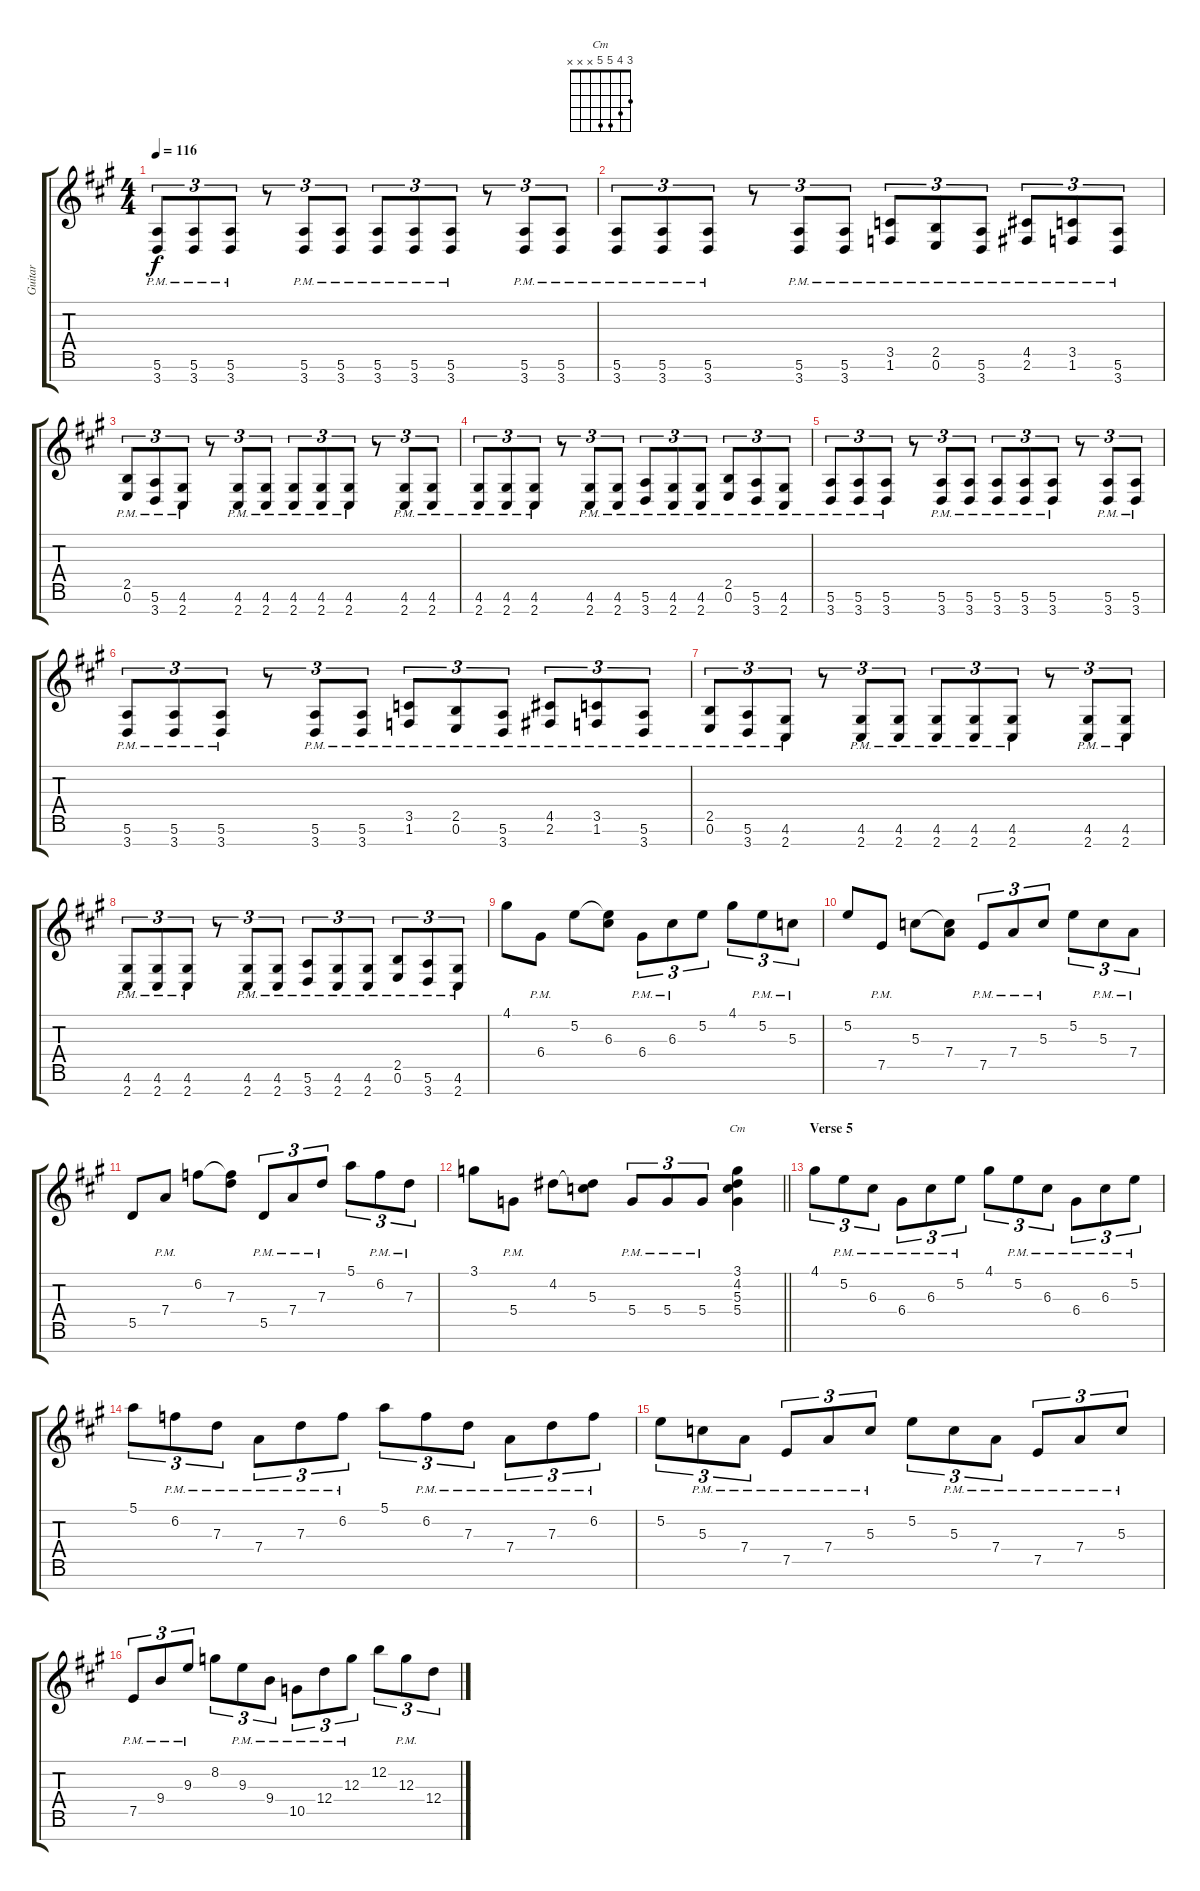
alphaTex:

\track ("Guitar" "Guitar") {instrument distortionguitar}
\staff {score tabs}
\tuning (E4 B3 G3 D3 A2 E2 B1) {hide}
\chord ("Cm" 3 4 5 5 x x x)
\ts (4 4)
\tempo 116
\clef g2
\ks a
(5.6{pm} 3.7{pm}).8{tu (3 2) dy f} (5.6{pm} 3.7{pm}).8{tu (3 2)} (5.6{pm} 3.7{pm}).8{tu (3 2)} r.8{tu (3 2)} (5.6{pm} 3.7{pm}).8{tu (3 2)} (5.6{pm} 3.7{pm}).8{tu (3 2)} (5.6{pm} 3.7{pm}).8{tu (3 2)} (5.6{pm} 3.7{pm}).8{tu (3 2)} (5.6{pm} 3.7{pm}).8{tu (3 2)} r.8{tu (3 2)} (5.6{pm} 3.7{pm}).8{tu (3 2)} (5.6{pm} 3.7{pm}).8{tu (3 2)} |
(5.6{pm} 3.7{pm}).8{tu (3 2)} (5.6{pm} 3.7{pm}).8{tu (3 2)} (5.6{pm} 3.7{pm}).8{tu (3 2)} r.8{tu (3 2)} (5.6{pm} 3.7{pm}).8{tu (3 2)} (5.6{pm} 3.7{pm}).8{tu (3 2)} (3.5{pm} 1.6{pm}).8{tu (3 2)} (2.5{pm} 0.6{pm}).8{tu (3 2)} (5.6{pm} 3.7{pm}).8{tu (3 2)} (4.5{pm} 2.6{pm}).8{tu (3 2)} (3.5{pm} 1.6{pm}).8{tu (3 2)} (5.6{pm} 3.7{pm}).8{tu (3 2)} |
(2.5 0.6{pm}).8{tu (3 2)} (5.6 3.7{pm}).8{tu (3 2)} (4.6{pm} 2.7{pm}).8{tu (3 2)} r.8{tu (3 2)} (4.6{pm} 2.7{pm}).8{tu (3 2)} (4.6{pm} 2.7{pm}).8{tu (3 2)} (4.6{pm} 2.7{pm}).8{tu (3 2)} (4.6{pm} 2.7{pm}).8{tu (3 2)} (4.6{pm} 2.7{pm}).8{tu (3 2)} r.8{tu (3 2)} (4.6{pm} 2.7{pm}).8{tu (3 2)} (4.6{pm} 2.7{pm}).8{tu (3 2)} |
(4.6{pm} 2.7{pm}).8{tu (3 2)} (4.6{pm} 2.7{pm}).8{tu (3 2)} (4.6{pm} 2.7{pm}).8{tu (3 2)} r.8{tu (3 2)} (4.6{pm} 2.7{pm}).8{tu (3 2)} (4.6{pm} 2.7{pm}).8{tu (3 2)} (5.6{pm} 3.7{pm}).8{tu (3 2)} (4.6{pm} 2.7{pm}).8{tu (3 2)} (4.6{pm} 2.7{pm}).8{tu (3 2)} (2.5{pm} 0.6{pm}).8{tu (3 2)} (5.6{pm} 3.7{pm}).8{tu (3 2)} (4.6{pm} 2.7{pm}).8{tu (3 2)} |
(5.6{pm} 3.7{pm}).8{tu (3 2)} (5.6{pm} 3.7{pm}).8{tu (3 2)} (5.6{pm} 3.7{pm}).8{tu (3 2)} r.8{tu (3 2)} (5.6{pm} 3.7{pm}).8{tu (3 2)} (5.6{pm} 3.7{pm}).8{tu (3 2)} (5.6{pm} 3.7{pm}).8{tu (3 2)} (5.6{pm} 3.7{pm}).8{tu (3 2)} (5.6{pm} 3.7{pm}).8{tu (3 2)} r.8{tu (3 2)} (5.6{pm} 3.7{pm}).8{tu (3 2)} (5.6{pm} 3.7{pm}).8{tu (3 2)} |
(5.6{pm} 3.7{pm}).8{tu (3 2)} (5.6{pm} 3.7{pm}).8{tu (3 2)} (5.6{pm} 3.7{pm}).8{tu (3 2)} r.8{tu (3 2)} (5.6{pm} 3.7{pm}).8{tu (3 2)} (5.6{pm} 3.7{pm}).8{tu (3 2)} (3.5{pm} 1.6{pm}).8{tu (3 2)} (2.5{pm} 0.6{pm}).8{tu (3 2)} (5.6{pm} 3.7{pm}).8{tu (3 2)} (4.5{pm} 2.6{pm}).8{tu (3 2)} (3.5{pm} 1.6{pm}).8{tu (3 2)} (5.6{pm} 3.7{pm}).8{tu (3 2)} |
(2.5 0.6{pm}).8{tu (3 2)} (5.6 3.7{pm}).8{tu (3 2)} (4.6{pm} 2.7{pm}).8{tu (3 2)} r.8{tu (3 2)} (4.6{pm} 2.7{pm}).8{tu (3 2)} (4.6{pm} 2.7{pm}).8{tu (3 2)} (4.6{pm} 2.7{pm}).8{tu (3 2)} (4.6{pm} 2.7{pm}).8{tu (3 2)} (4.6{pm} 2.7{pm}).8{tu (3 2)} r.8{tu (3 2)} (4.6{pm} 2.7{pm}).8{tu (3 2)} (4.6{pm} 2.7{pm}).8{tu (3 2)} |
(4.6{pm} 2.7{pm}).8{tu (3 2)} (4.6{pm} 2.7{pm}).8{tu (3 2)} (4.6{pm} 2.7{pm}).8{tu (3 2)} r.8{tu (3 2)} (4.6{pm} 2.7{pm}).8{tu (3 2)} (4.6{pm} 2.7{pm}).8{tu (3 2)} (5.6{pm} 3.7{pm}).8{tu (3 2)} (4.6{pm} 2.7{pm}).8{tu (3 2)} (4.6{pm} 2.7{pm}).8{tu (3 2)} (2.5{pm} 0.6{pm}).8{tu (3 2)} (5.6{pm} 3.7{pm}).8{tu (3 2)} (4.6{pm} 2.7{pm}).8{tu (3 2)} |
4.1.8 6.4{pm}.8 5.2.8 (5.2{t} 6.3).8 6.4{pm}.8{tu (3 2)} 6.3{pm}.8{tu (3 2)} 5.2.8{tu (3 2)} 4.1.8{tu (3 2)} 5.2{pm}.8{tu (3 2)} 5.3{pm}.8{tu (3 2)} |
5.2.8 7.5{pm}.8 5.3.8 (5.3{t} 7.4).8 7.5{pm}.8{tu (3 2)} 7.4{pm}.8{tu (3 2)} 5.3{pm}.8{tu (3 2)} 5.2.8{tu (3 2)} 5.3{pm}.8{tu (3 2)} 7.4{pm}.8{tu (3 2)} |
5.5.8 7.4{pm}.8 6.2.8 (6.2{t} 7.3).8 5.5{pm}.8{tu (3 2)} 7.4{pm}.8{tu (3 2)} 7.3{pm}.8{tu (3 2)} 5.1.8{tu (3 2)} 6.2{pm}.8{tu (3 2)} 7.3{pm}.8{tu (3 2)} |
\barLineRight lightlight
3.1.8 5.4{pm}.8 4.2.8 (4.2{t} 5.3).8 5.4{pm}.8{tu (3 2)} 5.4{pm}.8{tu (3 2)} 5.4{pm}.8{tu (3 2)} (3.1 4.2 5.3 5.4).4{ch "Cm"} |
\section ("" "Verse 5")
4.1.8{tu (3 2)} 5.2{pm}.8{tu (3 2)} 6.3{pm}.8{tu (3 2)} 6.4{pm}.8{tu (3 2)} 6.3{pm}.8{tu (3 2)} 5.2{pm}.8{tu (3 2)} 4.1.8{tu (3 2)} 5.2{pm}.8{tu (3 2)} 6.3{pm}.8{tu (3 2)} 6.4{pm}.8{tu (3 2)} 6.3{pm}.8{tu (3 2)} 5.2{pm}.8{tu (3 2)} |
5.1.8{tu (3 2)} 6.2{pm}.8{tu (3 2)} 7.3{pm}.8{tu (3 2)} 7.4{pm}.8{tu (3 2)} 7.3{pm}.8{tu (3 2)} 6.2{pm}.8{tu (3 2)} 5.1.8{tu (3 2)} 6.2{pm}.8{tu (3 2)} 7.3{pm}.8{tu (3 2)} 7.4{pm}.8{tu (3 2)} 7.3{pm}.8{tu (3 2)} 6.2{pm}.8{tu (3 2)} |
5.2.8{tu (3 2)} 5.3{pm}.8{tu (3 2)} 7.4{pm}.8{tu (3 2)} 7.5{pm}.8{tu (3 2)} 7.4{pm}.8{tu (3 2)} 5.3{pm}.8{tu (3 2)} 5.2.8{tu (3 2)} 5.3{pm}.8{tu (3 2)} 7.4{pm}.8{tu (3 2)} 7.5{pm}.8{tu (3 2)} 7.4{pm}.8{tu (3 2)} 5.3{pm}.8{tu (3 2)} |
7.5{pm}.8{tu (3 2)} 9.4{pm}.8{tu (3 2)} 9.3{pm}.8{tu (3 2)} 8.2.8{tu (3 2)} 9.3{pm}.8{tu (3 2)} 9.4{pm}.8{tu (3 2)} 10.5{pm}.8{tu (3 2)} 12.4{pm}.8{tu (3 2)} 12.3{pm}.8{tu (3 2)} 12.2.8{tu (3 2)} 12.3{pm}.8{tu (3 2)} 12.4.8{tu (3 2)}
